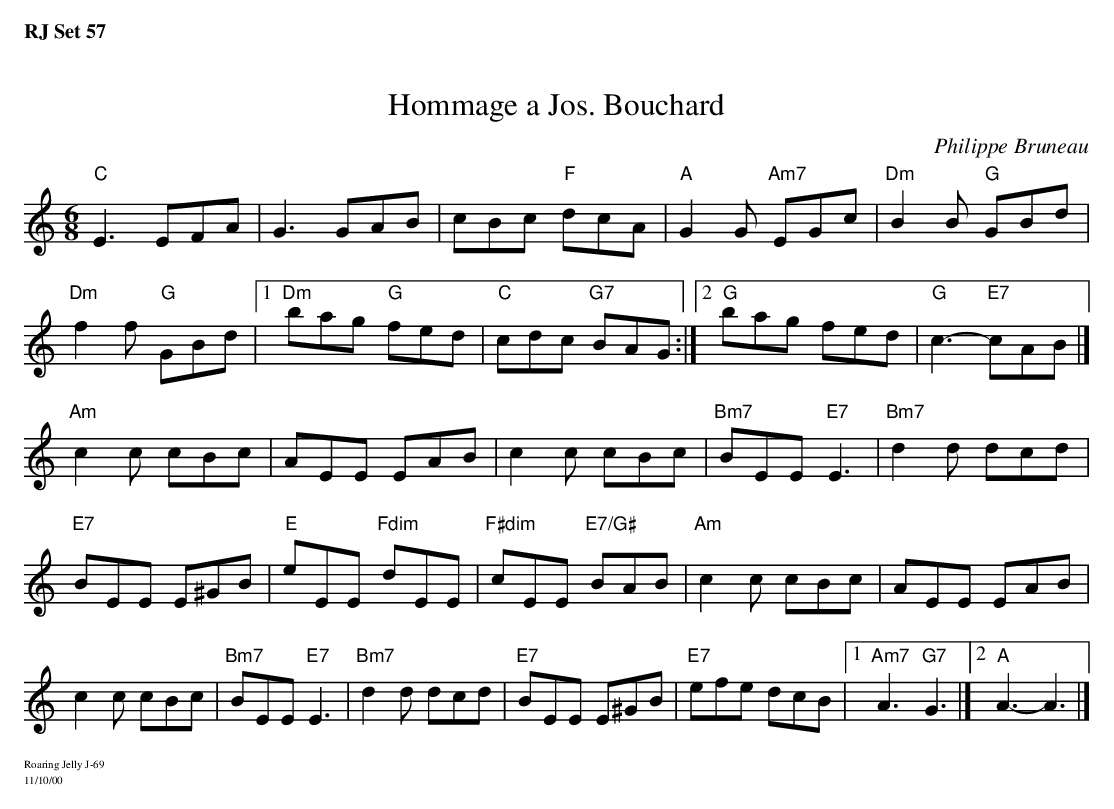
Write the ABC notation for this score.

X:1
T:Hommage a Jos. Bouchard
C:Philippe Bruneau
M:6/8
K:C
"C"E3 EFA| G3GAB| cBc "F"dcA| "A"G2G "Am7"EGc| \
"Dm"B2B "G"GBd|
 "Dm"f2f "G"GBd|1 "Dm"bag "G"fed| "C"cdc "G7"BAG:|\
[2 "G"bag fed| "G"c3-"E7"cAB|]
\
K: Am \
"Am"c2c cBc| AEE EAB| c2c cBc| "Bm7"BEE "E7"E3| \
"Bm7"d2d dcd| \\"E7"BEE E^GB| "E"eEE "Fdim"dEE| "F#dim"cEE "E7/G#"BAB |\
"Am"c2c cBc| AEE EAB| c2c cBc| \\"Bm7"BEE "E7"E3| \
"Bm7"d2d dcd| "E7"BEE E^GB| "E7"efe dcB|1 "Am7"A3 "G7"G3 |][2 "A"A3-A3|]
